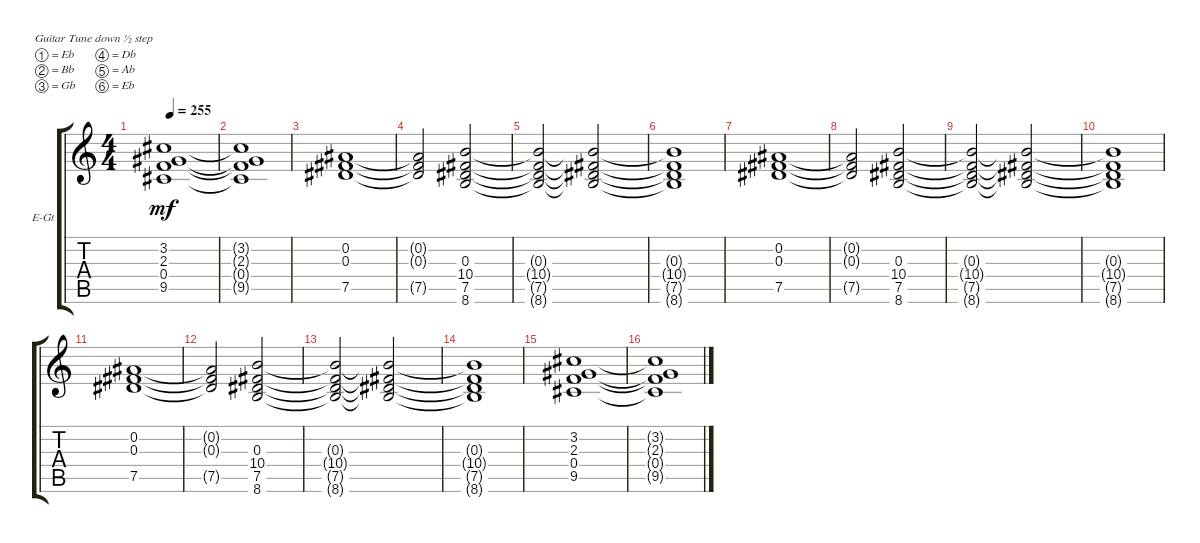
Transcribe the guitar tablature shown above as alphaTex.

\bracketExtendMode groupsimilarinstruments
\firstSystemTrackNameOrientation horizontal
\otherSystemsTrackNameOrientation horizontal
\track ("Keyboard" "E-Gt") {instrument electricguitarclean}
\staff {score tabs}
\tuning (Eb4 Bb3 Gb3 Db3 Ab2 Eb2)
\ts (4 4)
\tempo 255
\clef g2
\ks c
(0.4 9.5 2.3 3.2).1{dy mf} |
(0.4{t} 9.5{t} 2.3{t} 3.2{t}).1 |
(7.5 0.3 0.2).1 |
(7.5{t} 0.3{t} 0.2{t}).2 (8.6 7.5 0.3 10.4).2 |
(8.6{t} 7.5{t} 0.3{t} 10.4{t}).2 (8.6{t} 7.5{t} 0.3{t} 10.4{t}).2 |
(8.6{t} 7.5{t} 0.3{t} 10.4{t}).1 |
(7.5 0.3 0.2).1 |
(7.5{t} 0.3{t} 0.2{t}).2 (8.6 7.5 0.3 10.4).2 |
(8.6{t} 7.5{t} 0.3{t} 10.4{t}).2 (8.6{t} 7.5{t} 0.3{t} 10.4{t}).2 |
(8.6{t} 7.5{t} 0.3{t} 10.4{t}).1 |
(7.5 0.3 0.2).1 |
(7.5{t} 0.3{t} 0.2{t}).2 (8.6 7.5 0.3 10.4).2 |
(8.6{t} 7.5{t} 0.3{t} 10.4{t}).2 (8.6{t} 7.5{t} 0.3{t} 10.4{t}).2 |
(8.6{t} 7.5{t} 0.3{t} 10.4{t}).1 |
(0.4 9.5 2.3 3.2).1 |
(0.4{t} 9.5{t} 2.3{t} 3.2{t}).1
